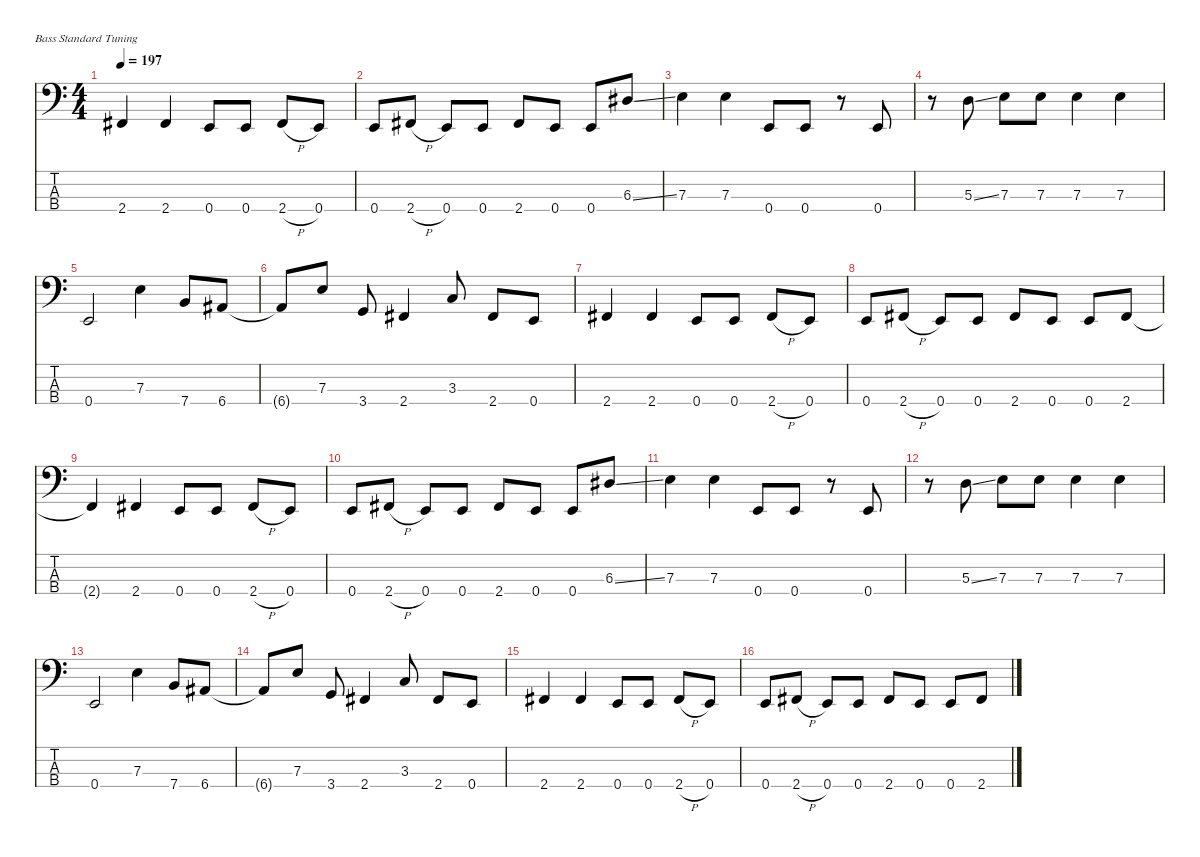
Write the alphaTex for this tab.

\defaultSystemsLayout 4
\hideDynamics
\bracketExtendMode nobrackets
\singleTrackTrackNamePolicy hidden
\multiTrackTrackNamePolicy hidden
\firstSystemTrackNameMode fullname
\firstSystemTrackNameOrientation horizontal
\otherSystemsTrackNameOrientation horizontal
\track ("Bass" "el.bs.") {defaultSystemsLayout 4 instrument electricbassfinger}
\staff {score tabs}
\tuning (G2 D2 A1 E1)
\ts (4 4)
\tempo 197
\clef f4
\ks c
2.4{t acc #}.4{dy f beam Up} 2.4{acc #}.4{beam Up} 0.4.8{beam Up} 0.4.8{beam Up} 2.4{h acc #}.8{beam Up} 0.4.8{beam Up} |
0.4.8{beam Up} 2.4{h acc #}.8{beam Up} 0.4.8{beam Up} 0.4.8{beam Up} 2.4{acc #}.8{beam Up} 0.4.8{beam Up} 0.4.8{beam Up} 6.3{ss acc #}.8{beam Up} |
7.3.4{beam Down} 7.3.4{beam Down} 0.4.8{beam Up} 0.4.8{beam Up} r.8{beam Up} 0.4.8{beam Up} |
r.8{beam Down} 5.3{ss}.8{beam Down} 7.3.8{beam Down} 7.3.8{beam Down} 7.3.4{beam Down} 7.3.4{beam Down} |
0.4.2{beam Up} 7.3.4{beam Down} 7.4.8{beam Up} 6.4{acc #}.8{beam Up} |
6.4{t acc #}.8{beam Up} 7.3.8{beam Up} 3.4.8{beam Up} 2.4{acc #}.4{beam Up} 3.3.8{beam Up} 2.4{acc #}.8{beam Up} 0.4.8{beam Up} |
2.4{acc #}.4{beam Up} 2.4{acc #}.4{beam Up} 0.4.8{beam Up} 0.4.8{beam Up} 2.4{h acc #}.8{beam Up} 0.4.8{beam Up} |
0.4.8{beam Up} 2.4{h acc #}.8{beam Up} 0.4.8{beam Up} 0.4.8{beam Up} 2.4{acc #}.8{beam Up} 0.4.8{beam Up} 0.4.8{beam Up} 2.4{acc #}.8{beam Up} |
2.4{t acc #}.4{beam Up} 2.4{acc #}.4{beam Up} 0.4.8{beam Up} 0.4.8{beam Up} 2.4{h acc #}.8{beam Up} 0.4.8{beam Up} |
0.4.8{beam Up} 2.4{h acc #}.8{beam Up} 0.4.8{beam Up} 0.4.8{beam Up} 2.4{acc #}.8{beam Up} 0.4.8{beam Up} 0.4.8{beam Up} 6.3{ss acc #}.8{beam Up} |
7.3.4{beam Down} 7.3.4{beam Down} 0.4.8{beam Up} 0.4.8{beam Up} r.8{beam Up} 0.4.8{beam Up} |
r.8{beam Down} 5.3{ss}.8{beam Down} 7.3.8{beam Down} 7.3.8{beam Down} 7.3.4{beam Down} 7.3.4{beam Down} |
0.4.2{beam Up} 7.3.4{beam Down} 7.4.8{beam Up} 6.4{acc #}.8{beam Up} |
6.4{t acc #}.8{beam Up} 7.3.8{beam Up} 3.4.8{beam Up} 2.4{acc #}.4{beam Up} 3.3.8{beam Up} 2.4{acc #}.8{beam Up} 0.4.8{beam Up} |
2.4{acc #}.4{beam Up} 2.4{acc #}.4{beam Up} 0.4.8{beam Up} 0.4.8{beam Up} 2.4{h acc #}.8{beam Up} 0.4.8{beam Up} |
0.4.8{beam Up} 2.4{h acc #}.8{beam Up} 0.4.8{beam Up} 0.4.8{beam Up} 2.4{acc #}.8{beam Up} 0.4.8{beam Up} 0.4.8{beam Up} 2.4{acc #}.8{beam Up}
